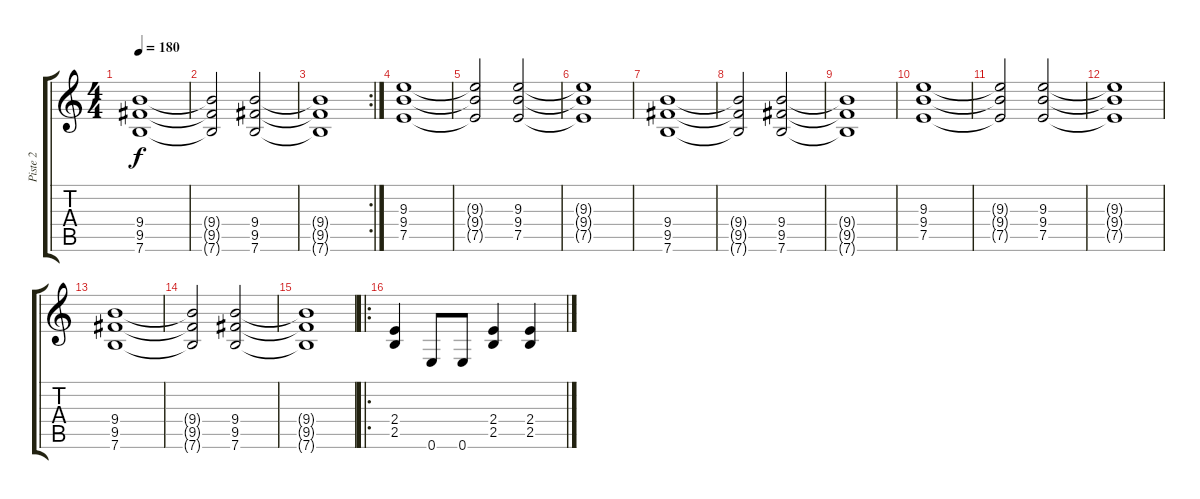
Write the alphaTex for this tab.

\track ("Piste 2" "Piste 2") {instrument distortionguitar}
\staff {score tabs}
\tuning (E4 B3 G3 D3 A2 E2) {hide}
\ts (4 4)
\tempo 180
\clef g2
\ks c
(9.4 9.5 7.6).1{dy f} |
(9.4{t} 9.5{t} 7.6{t}).2 (9.4 9.5 7.6).2 |
\rc 2
(9.4{t} 9.5{t} 7.6{t}).1 |
(9.3 9.4 7.5).1 |
(9.3{t} 9.4{t} 7.5{t}).2 (9.3 9.4 7.5).2 |
(9.3{t} 9.4{t} 7.5{t}).1 |
(9.4 9.5 7.6).1 |
(9.4{t} 9.5{t} 7.6{t}).2 (9.4 9.5 7.6).2 |
(9.4{t} 9.5{t} 7.6{t}).1 |
(9.3 9.4 7.5).1 |
(9.3{t} 9.4{t} 7.5{t}).2 (9.3 9.4 7.5).2 |
(9.3{t} 9.4{t} 7.5{t}).1 |
(9.4 9.5 7.6).1 |
(9.4{t} 9.5{t} 7.6{t}).2 (9.4 9.5 7.6).2 |
(9.4{t} 9.5{t} 7.6{t}).1 |
\ro
(2.4 2.5).4 0.6.8 0.6.8 (2.4 2.5).4 (2.4 2.5).4
